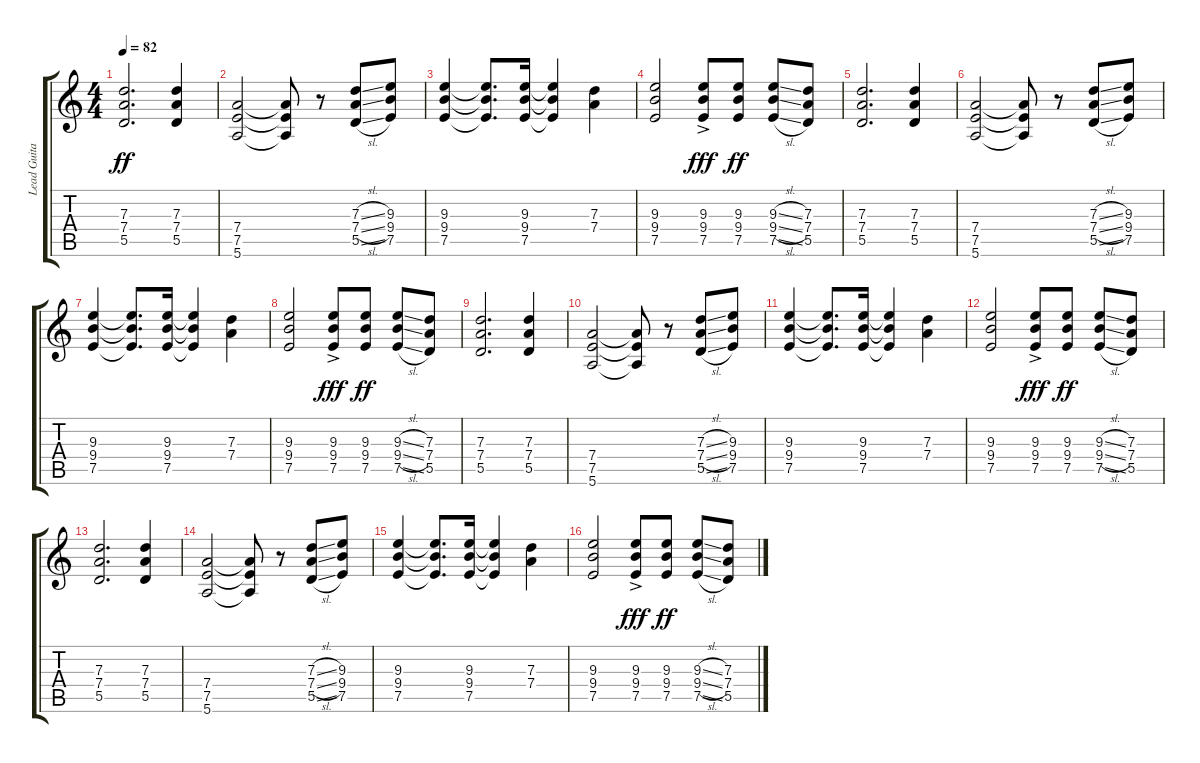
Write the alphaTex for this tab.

\track ("Lead Guitar" "Lead Guita") {instrument electricguitarclean}
\staff {score tabs}
\tuning (E4 B3 G3 D3 A2 E2) {hide}
\ts (4 4)
\tempo 82
\clef g2
\ks c
(7.3 7.4 5.5).2{d dy ff} (7.3 7.4 5.5).4 |
(7.4 7.5 5.6).2 (7.4{t} 7.5{t} 5.6{t}).8 r.8 (7.3{sl} 7.4{sl} 5.5{sl}).8 (9.3 9.4 7.5).8 |
(9.3 9.4 7.5).4 (9.3{t} 9.4{t} 7.5{t}).8{d} (9.3 9.4 7.5).16 (9.3{t} 9.4{t} 7.5{t}).4 (7.3 7.4).4 |
(9.3 9.4 7.5).2 (9.3{ac} 9.4{ac} 7.5{ac}).8{dy fff} (9.3 9.4 7.5).8{dy ff} (9.3{sl} 9.4{sl} 7.5{sl}).8 (7.3 7.4 5.5).8 |
(7.3 7.4 5.5).2{d} (7.3 7.4 5.5).4 |
(7.4 7.5 5.6).2 (7.4{t} 7.5{t} 5.6{t}).8 r.8 (7.3{sl} 7.4{sl} 5.5{sl}).8 (9.3 9.4 7.5).8 |
(9.3 9.4 7.5).4 (9.3{t} 9.4{t} 7.5{t}).8{d} (9.3 9.4 7.5).16 (9.3{t} 9.4{t} 7.5{t}).4 (7.3 7.4).4 |
(9.3 9.4 7.5).2 (9.3{ac} 9.4{ac} 7.5{ac}).8{dy fff} (9.3 9.4 7.5).8{dy ff} (9.3{sl} 9.4{sl} 7.5{sl}).8 (7.3 7.4 5.5).8 |
(7.3 7.4 5.5).2{d} (7.3 7.4 5.5).4 |
(7.4 7.5 5.6).2 (7.4{t} 7.5{t} 5.6{t}).8 r.8 (7.3{sl} 7.4{sl} 5.5{sl}).8 (9.3 9.4 7.5).8 |
(9.3 9.4 7.5).4 (9.3{t} 9.4{t} 7.5{t}).8{d} (9.3 9.4 7.5).16 (9.3{t} 9.4{t} 7.5{t}).4 (7.3 7.4).4 |
(9.3 9.4 7.5).2 (9.3{ac} 9.4{ac} 7.5{ac}).8{dy fff} (9.3 9.4 7.5).8{dy ff} (9.3{sl} 9.4{sl} 7.5{sl}).8 (7.3 7.4 5.5).8 |
(7.3 7.4 5.5).2{d} (7.3 7.4 5.5).4 |
(7.4 7.5 5.6).2 (7.4{t} 7.5{t} 5.6{t}).8 r.8 (7.3{sl} 7.4{sl} 5.5{sl}).8 (9.3 9.4 7.5).8 |
(9.3 9.4 7.5).4 (9.3{t} 9.4{t} 7.5{t}).8{d} (9.3 9.4 7.5).16 (9.3{t} 9.4{t} 7.5{t}).4 (7.3 7.4).4 |
(9.3 9.4 7.5).2 (9.3{ac} 9.4{ac} 7.5{ac}).8{dy fff} (9.3 9.4 7.5).8{dy ff} (9.3{sl} 9.4{sl} 7.5{sl}).8 (7.3 7.4 5.5).8
